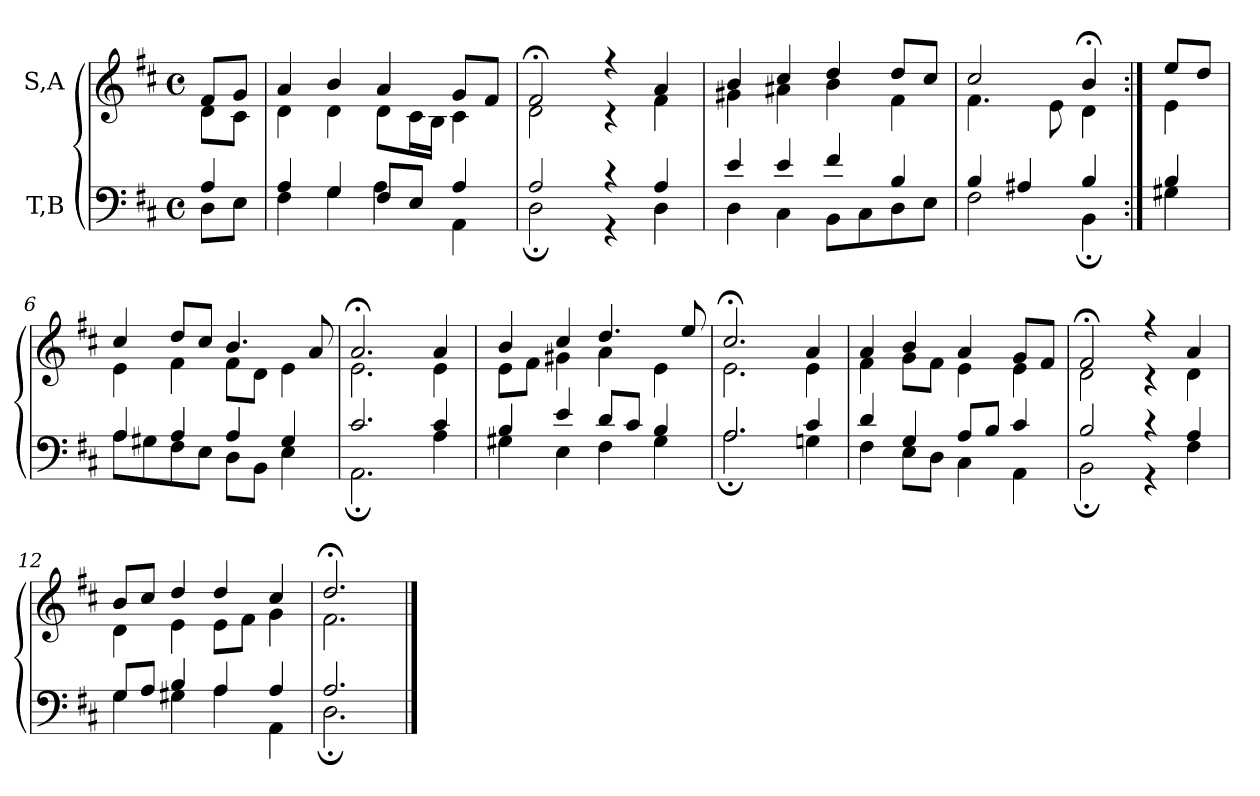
**kern	**kern
*part2	*part1
*staff2	*staff1
*I"T,B	*I"S,A
*clefF4	*clefG2
*k[f#c#]	*k[f#c#]
*M4/4	*M4/4
*met(c)	*met(c)
=	=
*^	*^
4A	8DL	8f#L	8dL
.	8EJ	8gJ	8c#J
=1	=1	=1	=1
4A	4F#	4a	4d
4G	4G	4b	4d
8F#L	4A	4a	8dL
8EJ	.	.	16c#L
.	.	.	16BJJ
4A	4AA	8gL	4c#
.	.	8f#J	.
=2	=2	=2	=2
2A	2D;	2f#;<	2d
4r	4r	4r	4r
4A	4D	4a	4f#
=3	=3	=3	=3
4e	4D	4b	4g#X
4e	4C#	4cc#	4a#X
4f#	8BBL	4dd	4b
.	8C#	.	.
4B	8D	8ddL	4f#
.	8EJ	8cc#J	.
=865	=865	=865	=865
4B	2F#	2cc#	4.f#
4A#X	.	.	.
.	.	.	8e
4B	4BB;	4b;<	4d
=866:|!	=866:|!	=866:|!	=866:|!
4B	4G#X	8eeL	4e
.	.	8ddJ	.
=6	=6	=6	=6
4A	8AL	4cc#	4e
.	8G#X	.	.
4A	8F#	8ddL	4f#
.	8EJ	8cc#J	.
4A	8DL	4.b	8f#L
.	8BBJ	.	8dJ
4G#	4E	.	4e
.	.	8a	.
=7	=7	=7	=7
2.c#	2.AA;	2.a;<	2.e
4c#	4A	4a	4e
=8	=8	=8	=8
4B	4G#X	4b	8eL
.	.	.	8f#J
4e	4E	4cc#	4g#X
8dL	4F#	4.dd	4a
8c#J	.	.	.
4B	4G#	.	4e
.	.	8ee	.
=9	=9	=9	=9
2.A	2.A;	2.cc#;<	2.e
4c#	4Gn	4a	4e
=10	=10	=10	=10
4d	4F#	4a	4f#
4G	8EL	4b	8gL
.	8DJ	.	8f#J
8AL	4C#	4a	4e
8BJ	.	.	.
4c#	4AA	8gL	4e
.	.	8f#J	.
=11	=11	=11	=11
2B	2BB;	2f#;<	2d
4r	4r	4r	4r
4A	4F#	4a	4d
=12	=12	=12	=12
8GL	4G	8bL	4d
8AJ	.	8cc#J	.
4B	4G#X	4dd	4e
4A	4A	4dd	8eL
.	.	.	8f#J
4A	4AA	4cc#	4g
=874	=874	=874	=874
2.A	2.D;	2.dd;<	2.f#
*v	*v	*	*
*	*v	*v
==	==
*-	*-
